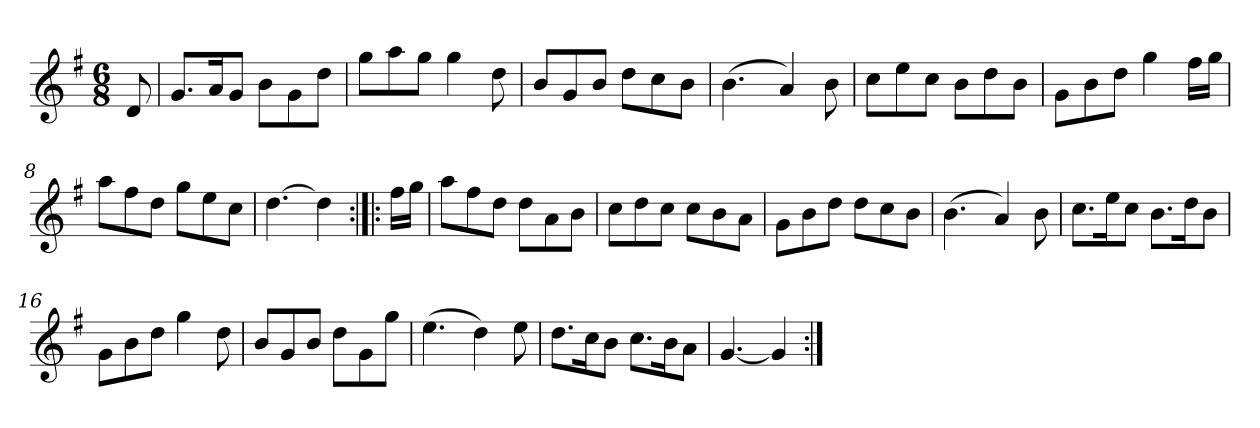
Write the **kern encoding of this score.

**kern
*part1
*staff1
*clefG2
*k[f#]
*G:
*M6/8
=1
8d/
=2
8.g/L
16a/K
8g/J
8b\L
8g\
8dd\J
=3
8gg\L
8aa\
8gg\J
4gg\
8dd\
=4
8b/L
8g/
8b/J
8dd\L
8cc\
8b\J
=5
(>4.b\
4a/)
8b\
=6
8cc\L
8ee\
8cc\J
8b\L
8dd\
8b\J
=7
8g\L
8b\
8dd\J
4gg\
16ff#\LL
16gg\JJ
=8
8aa\L
8ff#\
8dd\J
8gg\L
8ee\
8cc\J
=9
[4.dd\
4dd\]
!!LO:LB:g=z
=10:|!|:
16ff#\LL
16gg\JJ
=11
8aa\L
8ff#\
8dd\J
8dd\L
8a\
8b\J
=12
8cc\L
8dd\
8cc\J
8cc\L
8b\
8a\J
=13
8g\L
8b\
8dd\J
8dd\L
8cc\
8b\J
=14
(>4.b\
4a/)
8b\
=15
8.cc\L
16ee\K
8cc\J
8.b\L
16dd\K
8b\J
=16
8g\L
8b\
8dd\J
4gg\
8dd\
=17
8b/L
8g/
8b/J
8dd\L
8g\
8gg\J
!!LO:LB:g=z
=18
(>4.ee\
4dd\)
8ee\
=19
8.dd\L
16cc\K
8b\J
8.cc\L
16b\K
8a\J
=20
[4.g/
4g/]
=:|!
*-
